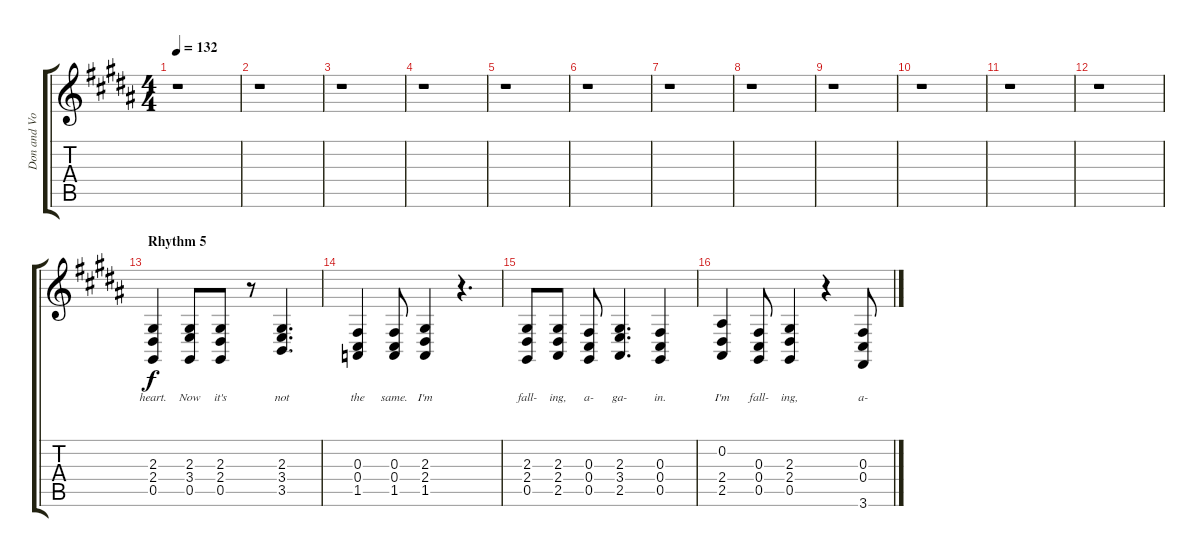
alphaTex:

\track ("Don and Vocals" "Don and Vo") {instrument ocarina}
\staff {score tabs}
\tuning (Eb4 Bb3 Gb3 Db3 Ab2 Eb2) {hide}
\ts (4 4)
\tempo 132
\clef g2
\ks g#minor
r.1{dy f} |
r.1 |
r.1 |
r.1 |
r.1 |
r.1 |
r.1 |
r.1 |
r.1 |
r.1 |
r.1 |
r.1 |
\section ("" "Rhythm 5")
(2.3 2.4 0.5).4{lyrics (0 "heart.") lyrics (1 "") lyrics (2 "") lyrics (3 "") lyrics (4 "")} (2.3 3.4 0.5).8{lyrics (0 "Now") lyrics (1 "") lyrics (2 "") lyrics (3 "") lyrics (4 "")} (2.3 2.4 0.5).8{lyrics (0 "it's") lyrics (1 "") lyrics (2 "") lyrics (3 "") lyrics (4 "")} r.8 (2.3 3.4 3.5).4{d lyrics (0 "not") lyrics (1 "") lyrics (2 "") lyrics (3 "") lyrics (4 "")} |
(0.3 0.4 1.5).4{lyrics (0 "the") lyrics (1 "") lyrics (2 "") lyrics (3 "") lyrics (4 "")} (0.3 0.4 1.5).8{lyrics (0 "same.") lyrics (1 "") lyrics (2 "") lyrics (3 "") lyrics (4 "")} (2.3 2.4 1.5).4{lyrics (0 "I'm") lyrics (1 "") lyrics (2 "") lyrics (3 "") lyrics (4 "")} r.4{d} |
(2.3 2.4 0.5).8{lyrics (0 "fall-") lyrics (1 "") lyrics (2 "") lyrics (3 "") lyrics (4 "")} (2.3 2.4 2.5).8{lyrics (0 "ing,") lyrics (1 "") lyrics (2 "") lyrics (3 "") lyrics (4 "")} (0.3 0.4 0.5).8{lyrics (0 "a-") lyrics (1 "") lyrics (2 "") lyrics (3 "") lyrics (4 "")} (2.3 3.4 2.5).4{d lyrics (0 "ga-") lyrics (1 "") lyrics (2 "") lyrics (3 "") lyrics (4 "")} (0.3 0.4 0.5).4{lyrics (0 "in.") lyrics (1 "") lyrics (2 "") lyrics (3 "") lyrics (4 "")} |
(0.2 2.4 2.5).4{lyrics (0 "I'm") lyrics (1 "") lyrics (2 "") lyrics (3 "") lyrics (4 "")} (0.3 0.4 0.5).8{lyrics (0 "fall-") lyrics (1 "") lyrics (2 "") lyrics (3 "") lyrics (4 "")} (2.3 2.4 0.5).4{lyrics (0 "ing,") lyrics (1 "") lyrics (2 "") lyrics (3 "") lyrics (4 "")} r.4 (0.3 0.4 3.6).8{lyrics (0 "a-") lyrics (1 "") lyrics (2 "") lyrics (3 "") lyrics (4 "")}
